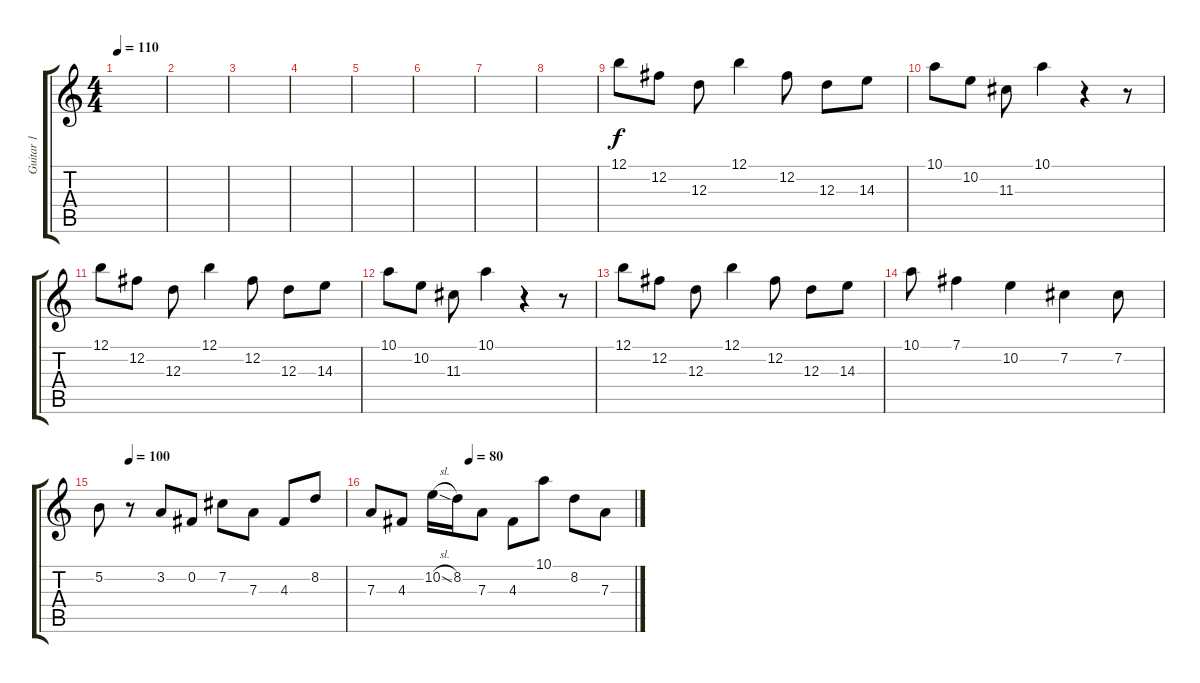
\track ("Guitar 1" "Guitar 1") {instrument distortionguitar}
\staff {score tabs}
\tuning (B3 Gb3 D3 A2 E2 B1) {hide}
\ts (4 4)
\tempo 110
\clef g2
\ks c
|
|
|
|
|
|
|
|
12.1.8{volume 10} 12.2.8 12.3.8 12.1.4 12.2.8 12.3.8 14.3.8 |
10.1.8 10.2.8 11.3.8 10.1.4 r.4 r.8 |
12.1.8 12.2.8 12.3.8 12.1.4 12.2.8 12.3.8 14.3.8 |
10.1.8 10.2.8 11.3.8 10.1.4 r.4 r.8 |
12.1.8 12.2.8 12.3.8 12.1.4 12.2.8 12.3.8 14.3.8 |
10.1.8 7.1.4 10.2.4 7.2.4 7.2.8 |
\tempo (100 0.125)
5.2.8 r.8{instrument acousticguitarsteel} 3.2.8 0.2.8 7.2.8 7.3.8 4.3.8 8.2.8 |
\tempo (80 0.375)
7.3.8 4.3.8 10.2{sl}.16 8.2.16 7.3.8 4.3.8 10.1.8 8.2.8 7.3.8
